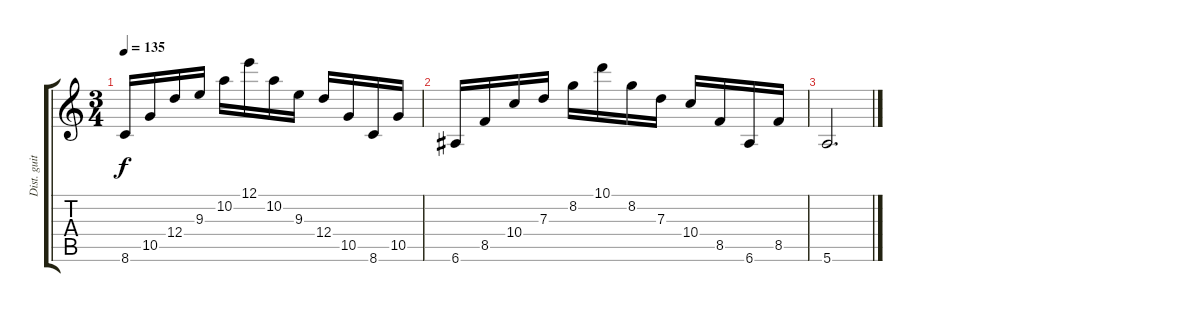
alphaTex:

\track ("Dist. guitar" "Dist. guit") {instrument distortionguitar}
\staff {score tabs}
\tuning (E4 B3 G3 D3 A2 E2) {hide}
\ts (3 4)
\tempo 135
\clef g2
\ks c
8.6.16{dy f} 10.5.16 12.4.16 9.3.16 10.2.16 12.1.16 10.2.16 9.3.16 12.4.16 10.5.16 8.6.16 10.5.16 |
6.6.16 8.5.16 10.4.16 7.3.16 8.2.16 10.1.16 8.2.16 7.3.16 10.4.16 8.5.16 6.6.16 8.5.16 |
5.6.2{d}
